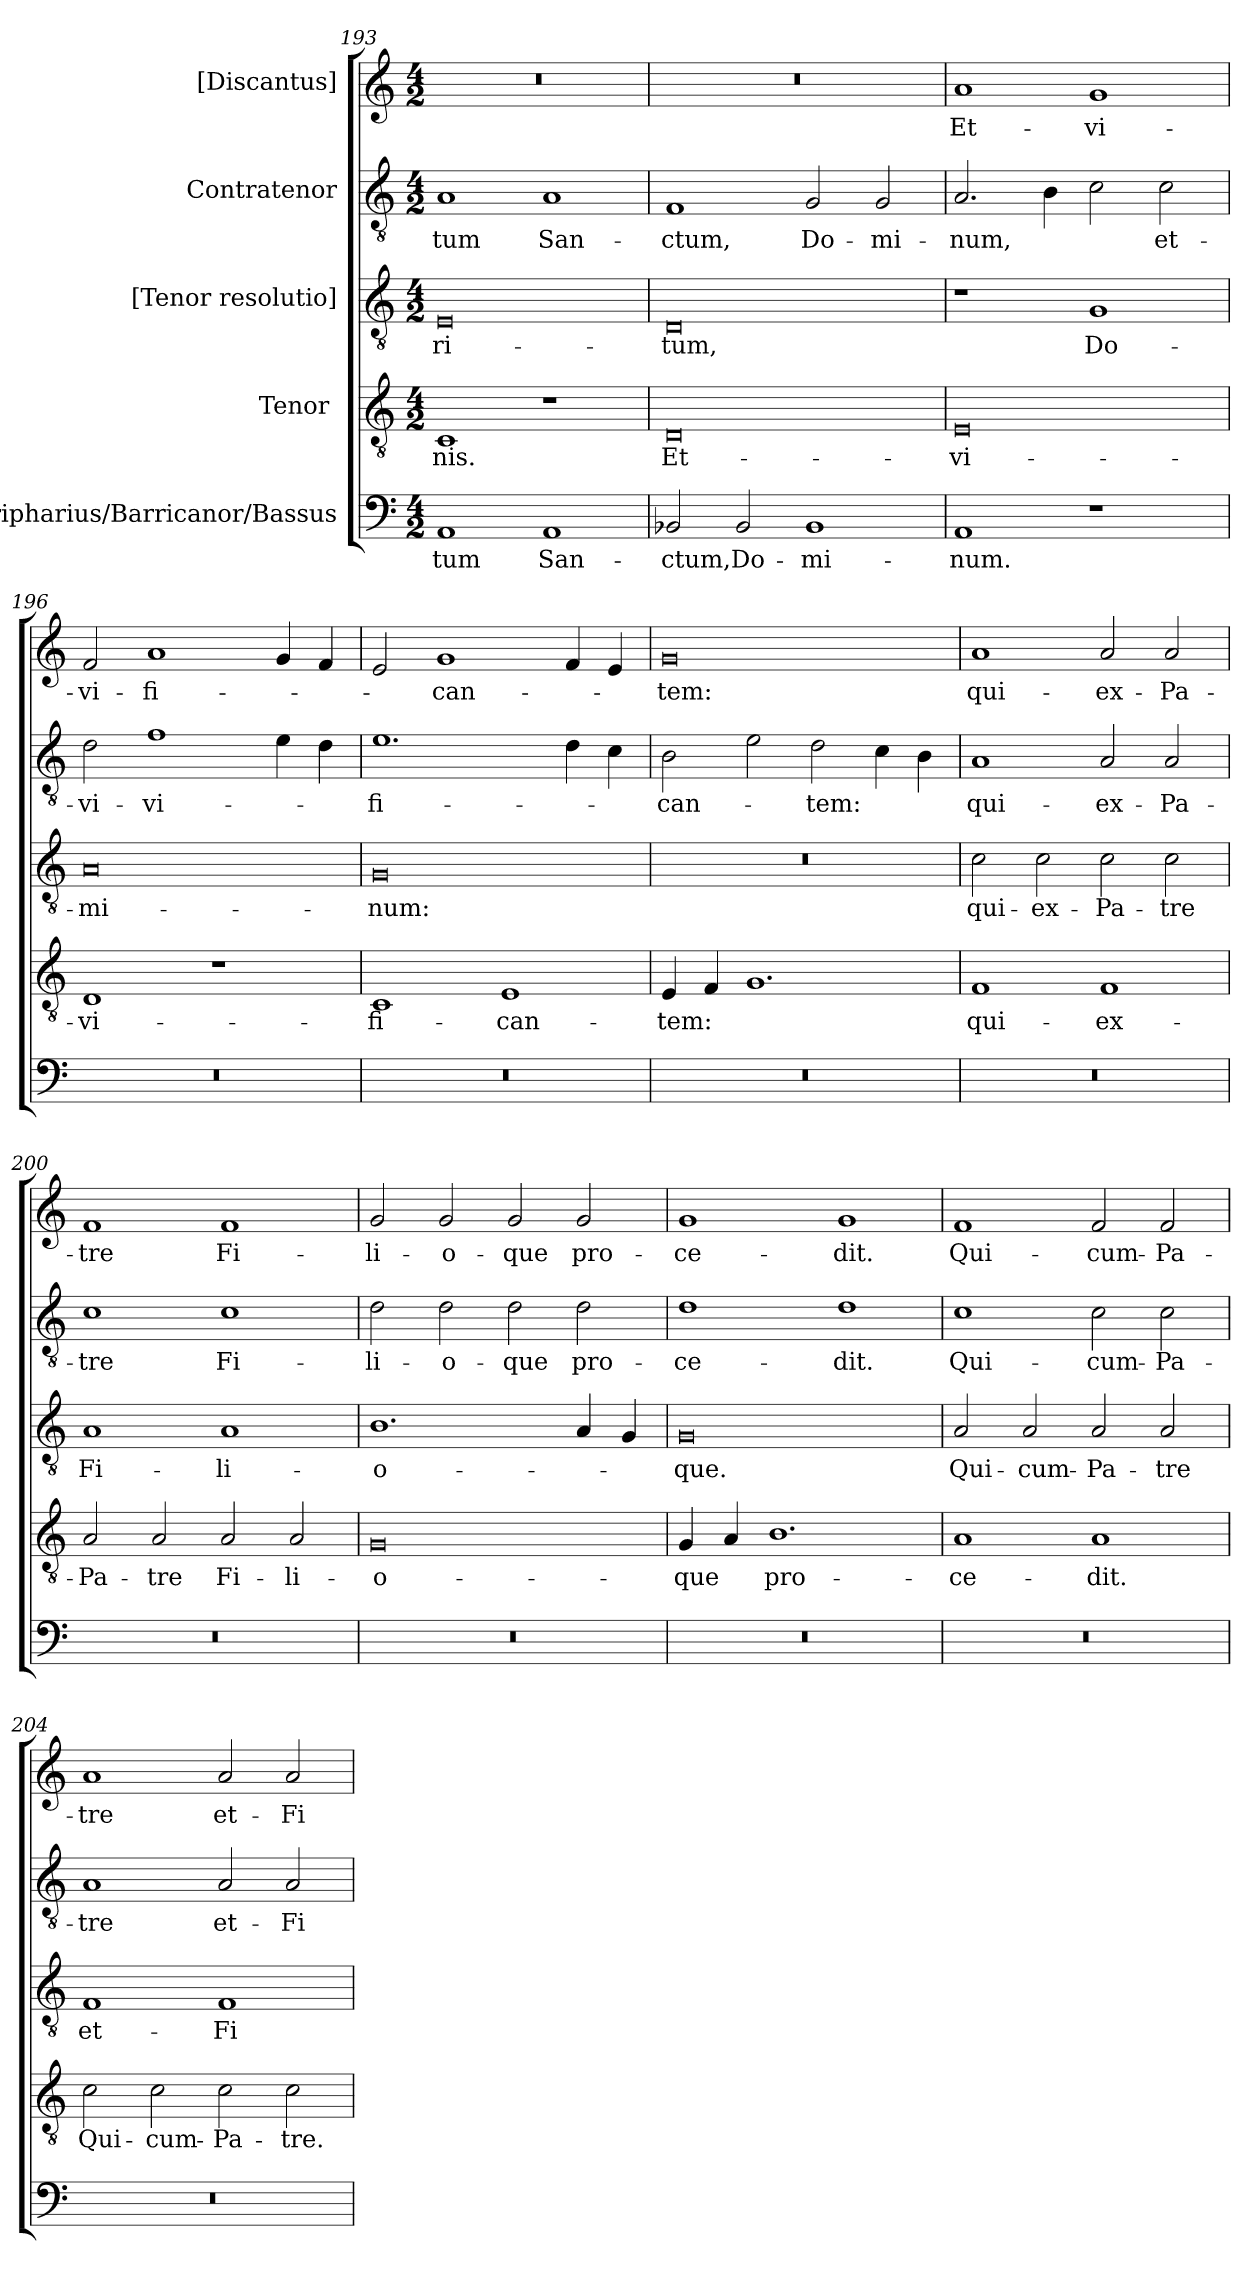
**kern	**text	**kern	**text	**kern	**text	**kern	**text	**kern	**text
*part5	*part5	*part4	*part4	*part3	*part3	*part2	*part2	*part1	*part1
*staff5	*staff5	*staff4	*staff4	*staff3	*staff3	*staff2	*staff2	*staff1	*staff1
*I"Barripharius/Barricanor/Bassus	*	*I"Tenor [2]	*	*I"[Tenor resolutio]	*	*I"Contratenor	*	*I"[Discantus]	*
*clefF4	*	*clefGv2	*	*clefGv2	*	*clefGv2	*	*clefG2	*
*k[]	*	*k[]	*	*k[]	*	*k[]	*	*k[]	*
*M4/2	*	*M4/2	*	*M4/2	*	*M4/2	*	*M4/2	*
=193	=193	=193	=193	=193	=193	=193	=193	=193	=193
1AA/	-tum	1C/	-nis.	0E/	-ri-	1A/	-tum	0r	.
1AA/	San-	1r	.	.	.	1A/	San-	.	.
=194	=194	=194	=194	=194	=194	=194	=194	=194	=194
2BB-X/	-ctum,	0D/	Et-	0D/	-tum,	1F/	-ctum,	0r	.
2BB-/	Do-	.	.	.	.	.	.	.	.
1BB-/	-mi-	.	.	.	.	2G/	Do-	.	.
.	.	.	.	.	.	2G/	-mi-	.	.
=195	=195	=195	=195	=195	=195	=195	=195	=195	=195
1AA/	-num.	0E/	vi-	1r	.	2.A/	-num,	1a/	Et-
.	.	.	.	.	.	4B\	.	.	.
1r	.	.	.	1G/	Do-	2c\	.	1g/	vi-
.	.	.	.	.	.	2c\	et-	.	.
=196	=196	=196	=196	=196	=196	=196	=196	=196	=196
0r	.	1D/	-vi-	0A/	-mi-	2d\	vi-	2f/	-vi-
.	.	.	.	.	.	1f\	-vi-	1a/	-fi-
.	.	1r	.	.	.	.	.	.	.
.	.	.	.	.	.	4e\	.	4g/	.
.	.	.	.	.	.	4d\	.	4f/	.
=197	=197	=197	=197	=197	=197	=197	=197	=197	=197
0r	.	1C/	-fi-	0G/	-num:	1.e\	-fi-	2e/	.
.	.	.	.	.	.	.	.	1g/	-can-
.	.	1E/	-can-	.	.	.	.	.	.
.	.	.	.	.	.	4d\	.	4f/	.
.	.	.	.	.	.	4c\	.	4e/	.
=198	=198	=198	=198	=198	=198	=198	=198	=198	=198
0r	.	4E/	-tem:	0r	.	2B\	-can-	0g/	-tem:
.	.	4F/	.	.	.	.	.	.	.
.	.	1.G/	.	.	.	2e\	.	.	.
.	.	.	.	.	.	2d\	-tem:	.	.
.	.	.	.	.	.	4c\	.	.	.
.	.	.	.	.	.	4B\	.	.	.
=199	=199	=199	=199	=199	=199	=199	=199	=199	=199
0r	.	1F/	qui-	2c\	qui-	1A/	qui-	1a/	qui-
.	.	.	.	2c\	ex-	.	.	.	.
.	.	1F/	ex-	2c\	Pa-	2A/	ex-	2a/	ex-
.	.	.	.	2c\	-tre	2A/	Pa-	2a/	Pa-
=200	=200	=200	=200	=200	=200	=200	=200	=200	=200
0r	.	2A/	Pa-	1A/	Fi-	1c\	-tre	1f/	-tre
.	.	2A/	-tre	.	.	.	.	.	.
.	.	2A/	Fi-	1A/	-li-	1c\	Fi-	1f/	Fi-
.	.	2A/	-li-	.	.	.	.	.	.
=201	=201	=201	=201	=201	=201	=201	=201	=201	=201
0r	.	0G/	-o-	1.B\	-o-	2d\	-li-	2g/	-li-
.	.	.	.	.	.	2d\	-o-	2g/	-o-
.	.	.	.	.	.	2d\	-que	2g/	-que
.	.	.	.	4A/	.	2d\	pro-	2g/	pro-
.	.	.	.	4G/	.	.	.	.	.
=202	=202	=202	=202	=202	=202	=202	=202	=202	=202
0r	.	4G/	-que	0G/	-que.	1d\	-ce-	1g/	-ce-
.	.	4A/	.	.	.	.	.	.	.
.	.	1.B\	pro-	.	.	.	.	.	.
.	.	.	.	.	.	1d\	-dit.	1g/	-dit.
=203	=203	=203	=203	=203	=203	=203	=203	=203	=203
0r	.	1A/	-ce-	2A/	Qui-	1c\	Qui-	1f/	Qui-
.	.	.	.	2A/	cum-	.	.	.	.
.	.	1A/	-dit.	2A/	Pa-	2c\	cum-	2f/	cum-
.	.	.	.	2A/	-tre	2c\	Pa-	2f/	Pa-
=204	=204	=204	=204	=204	=204	=204	=204	=204	=204
0r	.	2c\	Qui-	1F/	et-	1A/	-tre	1a/	-tre
.	.	2c\	cum-	.	.	.	.	.	.
.	.	2c\	Pa-	1F/	Fi-	2A/	et-	2a/	et-
.	.	2c\	-tre.	.	.	2A/	Fi-	2a/	Fi-
=	=	=	=	=	=	=	=	=	=
*-	*-	*-	*-	*-	*-	*-	*-	*-	*-
